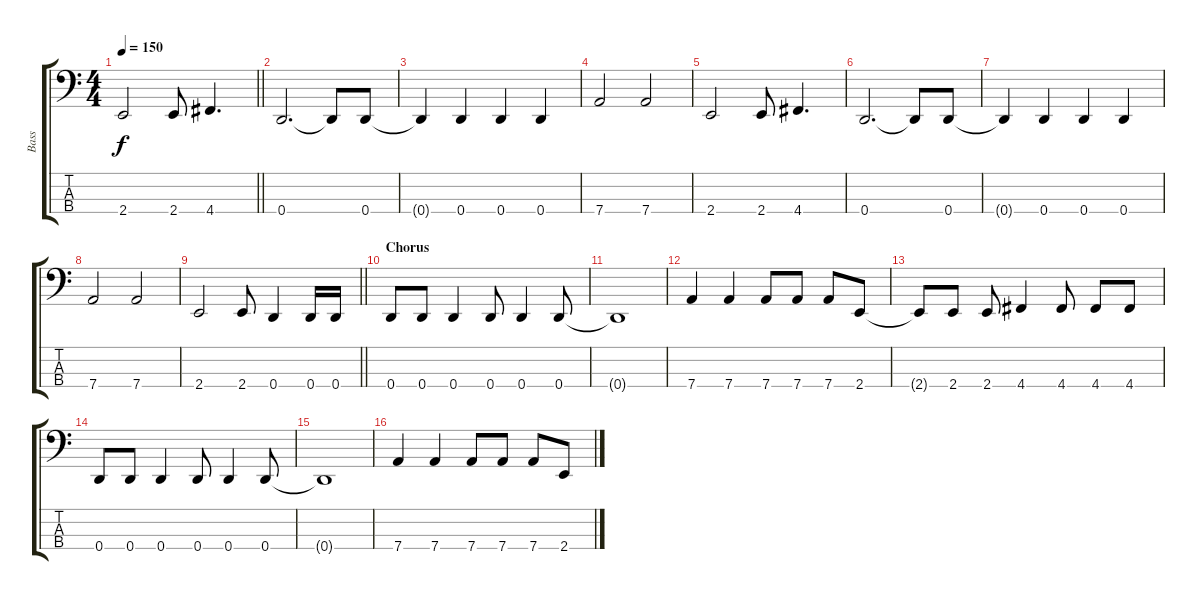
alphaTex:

\track ("Bass" "Bass") {instrument electricbasspick}
\staff {score tabs}
\tuning (G2 D2 A1 D1) {hide}
\ts (4 4)
\tempo 150
\clef f4
\barLineRight lightlight
\ks c
2.4.2{dy f} 2.4.8 4.4.4{d} |
0.4.2{d} 0.4{t}.8 0.4.8 |
0.4{t}.4 0.4.4 0.4.4 0.4.4 |
7.4.2 7.4.2 |
2.4.2 2.4.8 4.4.4{d} |
0.4.2{d} 0.4{t}.8 0.4.8 |
0.4{t}.4 0.4.4 0.4.4 0.4.4 |
7.4.2 7.4.2 |
\barLineRight lightlight
2.4.2 2.4.8 0.4.4 0.4.16 0.4.16 |
\section ("" "Chorus")
0.4.8 0.4.8 0.4.4 0.4.8 0.4.4 0.4.8 |
0.4{t}.1 |
7.4.4 7.4.4 7.4.8 7.4.8 7.4.8 2.4.8 |
2.4{t}.8 2.4.8 2.4.8 4.4.4 4.4.8 4.4.8 4.4.8 |
0.4.8 0.4.8 0.4.4 0.4.8 0.4.4 0.4.8 |
0.4{t}.1 |
7.4.4 7.4.4 7.4.8 7.4.8 7.4.8 2.4.8
